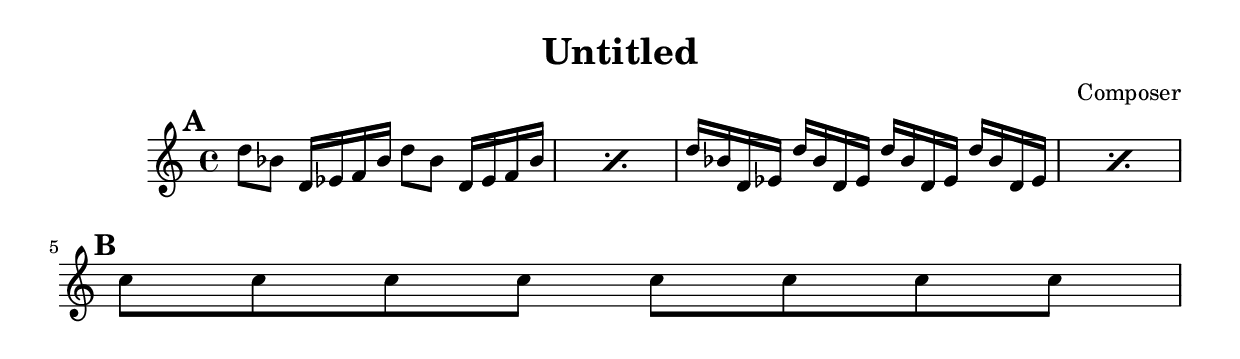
\header {
  title = "Untitled"
  composer = "Composer"
}

makePercent =
#(define-music-function (parser location note) (ly:music?)
   "Make a percent repeat the same length as NOTE."
   (make-music 'PercentEvent
               'length (ly:music-length note)))

\score {
  \relative c'' {
   \mark \default
    d8 bes d,16 es f bes  d8 bes d,16 es f bes 
    \makePercent s1
    d16 bes d, ees     d'16 bes d, ees   d'16 bes d, ees  d'16 bes d, ees
    \makePercent s1  \break 

    \mark \default
    c'8 c c c c c c c


  }

  \layout {}
  \midi {}
}